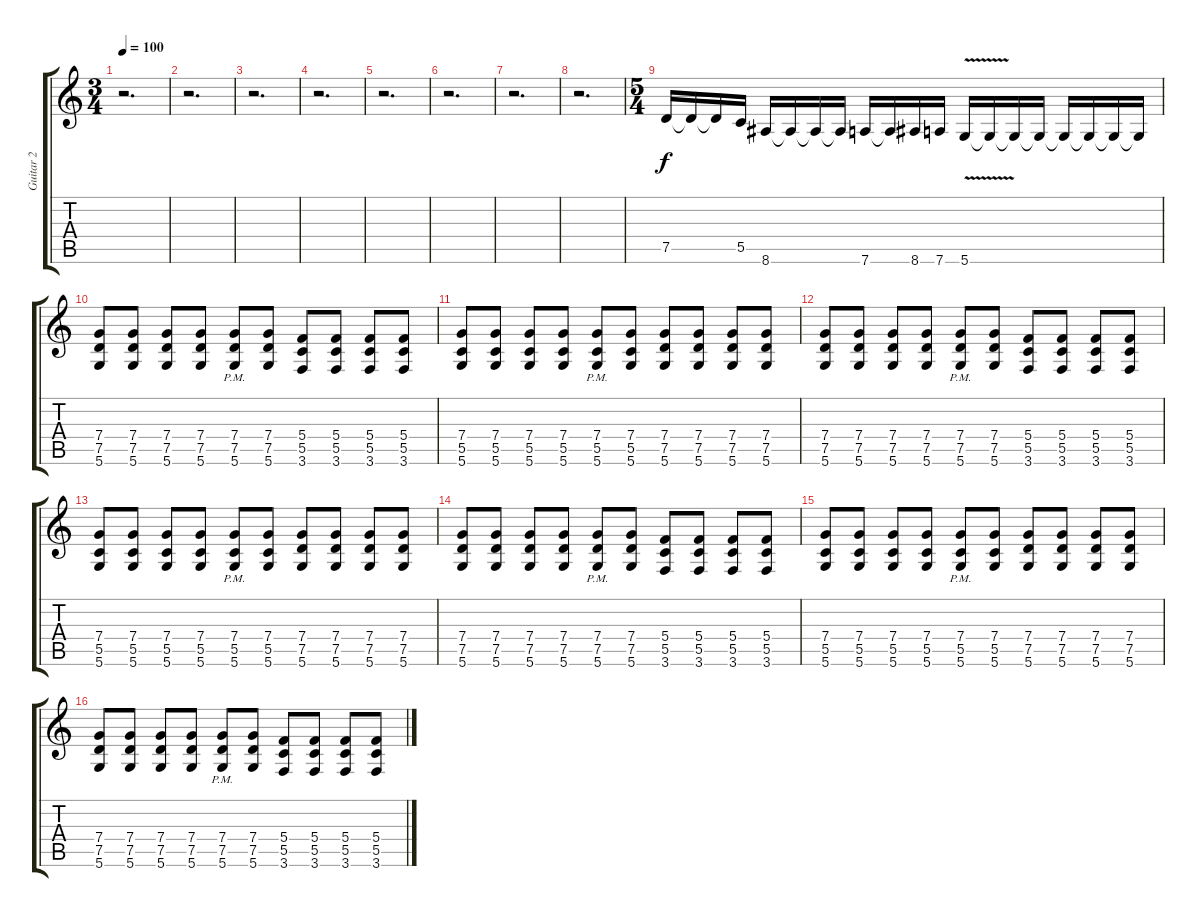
\track ("Guitar 2" "Guitar 2") {instrument distortionguitar}
\staff {score tabs}
\tuning (D4 A3 F3 C3 G2 D2) {hide}
\ts (3 4)
\tempo 100
\clef g2
\ks c
r.2{d dy f} |
r.2{d} |
r.2{d} |
r.2{d} |
r.2{d} |
r.2{d} |
r.2{d} |
r.2{d} |
\ts (5 4)
7.5.16 7.5{t}.16 7.5{t}.16 5.5.16 8.6.16 8.6{t}.16 8.6{t}.16 8.6{t}.16 7.6.16 7.6{t}.16 8.6.16 7.6.16 5.6{v}.16 5.6{t}.16 5.6{t}.16 5.6{t}.16 5.6{t}.16 5.6{t}.16 5.6{t}.16 5.6{t}.16 |
(7.4 7.5 5.6).8 (7.4 7.5 5.6).8 (7.4 7.5 5.6).8 (7.4 7.5 5.6).8 (7.4{pm} 7.5{pm} 5.6{pm}).8 (7.4 7.5 5.6).8 (5.4 5.5 3.6).8 (5.4 5.5 3.6).8 (5.4 5.5 3.6).8 (5.4 5.5 3.6).8 |
(7.4 5.5 5.6).8 (7.4 5.5 5.6).8 (7.4 5.5 5.6).8 (7.4 5.5 5.6).8 (7.4{pm} 5.5{pm} 5.6{pm}).8 (7.4 5.5 5.6).8 (7.4 7.5 5.6).8 (7.4 7.5 5.6).8 (7.4 7.5 5.6).8 (7.4 7.5 5.6).8 |
(7.4 7.5 5.6).8 (7.4 7.5 5.6).8 (7.4 7.5 5.6).8 (7.4 7.5 5.6).8 (7.4{pm} 7.5{pm} 5.6{pm}).8 (7.4 7.5 5.6).8 (5.4 5.5 3.6).8 (5.4 5.5 3.6).8 (5.4 5.5 3.6).8 (5.4 5.5 3.6).8 |
(7.4 5.5 5.6).8 (7.4 5.5 5.6).8 (7.4 5.5 5.6).8 (7.4 5.5 5.6).8 (7.4{pm} 5.5{pm} 5.6{pm}).8 (7.4 5.5 5.6).8 (7.4 7.5 5.6).8 (7.4 7.5 5.6).8 (7.4 7.5 5.6).8 (7.4 7.5 5.6).8 |
(7.4 7.5 5.6).8 (7.4 7.5 5.6).8 (7.4 7.5 5.6).8 (7.4 7.5 5.6).8 (7.4{pm} 7.5{pm} 5.6{pm}).8 (7.4 7.5 5.6).8 (5.4 5.5 3.6).8 (5.4 5.5 3.6).8 (5.4 5.5 3.6).8 (5.4 5.5 3.6).8 |
(7.4 5.5 5.6).8 (7.4 5.5 5.6).8 (7.4 5.5 5.6).8 (7.4 5.5 5.6).8 (7.4{pm} 5.5{pm} 5.6{pm}).8 (7.4 5.5 5.6).8 (7.4 7.5 5.6).8 (7.4 7.5 5.6).8 (7.4 7.5 5.6).8 (7.4 7.5 5.6).8 |
(7.4 7.5 5.6).8 (7.4 7.5 5.6).8 (7.4 7.5 5.6).8 (7.4 7.5 5.6).8 (7.4{pm} 7.5{pm} 5.6{pm}).8 (7.4 7.5 5.6).8 (5.4 5.5 3.6).8 (5.4 5.5 3.6).8 (5.4 5.5 3.6).8 (5.4 5.5 3.6).8
